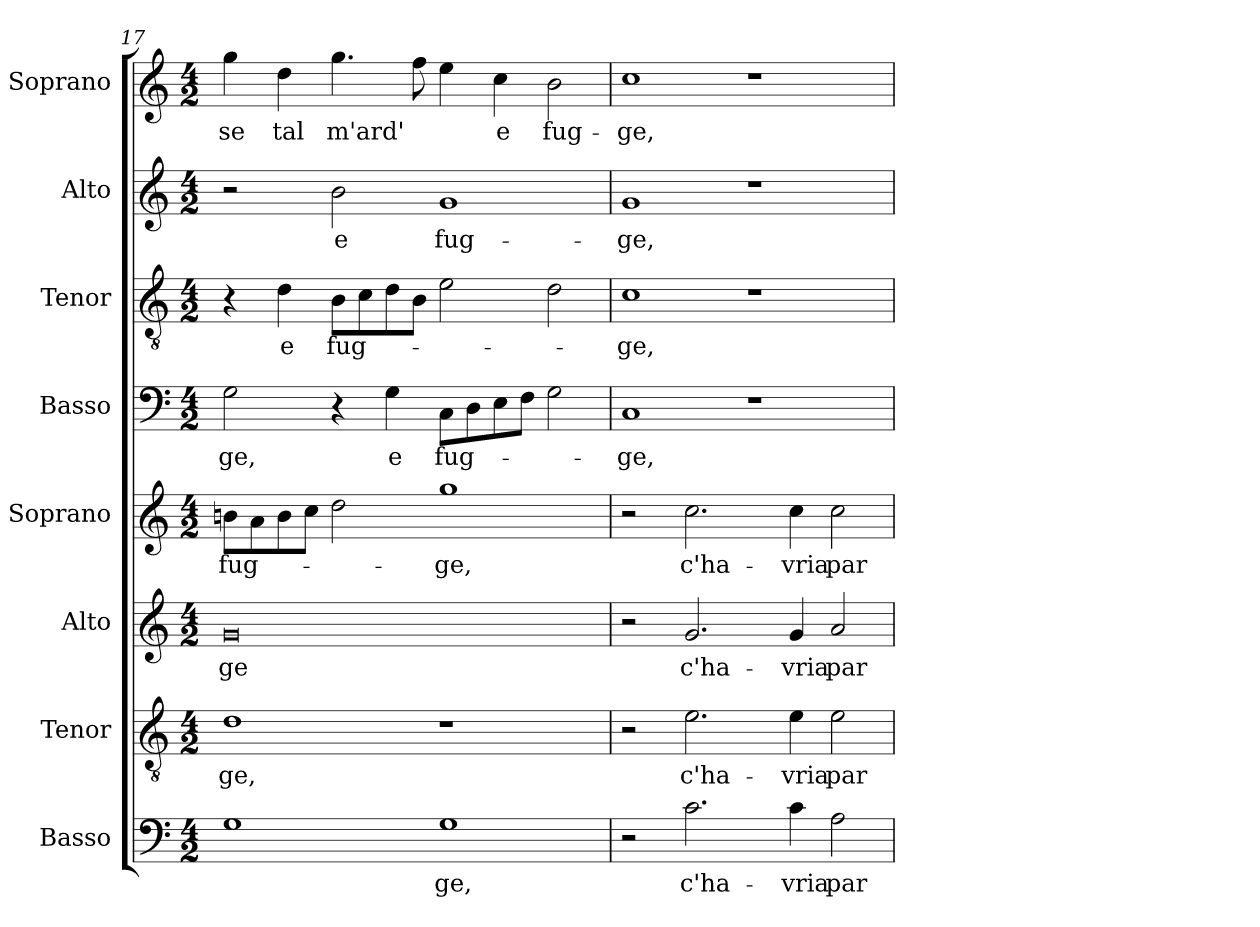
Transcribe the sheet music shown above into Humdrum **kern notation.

**kern	**text	**kern	**text	**kern	**text	**kern	**text	**kern	**text	**kern	**text	**kern	**text	**kern	**text
*part8	*part8	*part7	*part7	*part6	*part6	*part5	*part5	*part4	*part4	*part3	*part3	*part2	*part2	*part1	*part1
*staff8	*staff8	*staff7	*staff7	*staff6	*staff6	*staff5	*staff5	*staff4	*staff4	*staff3	*staff3	*staff2	*staff2	*staff1	*staff1
*I"Basso	*	*I"Tenor	*	*I"Alto	*	*I"Soprano	*	*I"Basso	*	*I"Tenor	*	*I"Alto	*	*I"Soprano	*
*	*	*I'T.	*	*I'A.	*	*I'Sop.	*	*	*	*I'T.	*	*I'A.	*	*I'Sop.	*
!!LO:LB:g=z
*clefF4	*	*clefGv2	*	*clefG2	*	*clefG2	*	*clefF4	*	*clefGv2	*	*clefG2	*	*clefG2	*
*	*	*ITrd7c12	*	*	*	*	*	*	*	*ITrd7c12	*	*	*	*	*
*k[]	*	*k[]	*	*k[]	*	*k[]	*	*k[]	*	*k[]	*	*k[]	*	*k[]	*
*C:	*	*C:	*	*C:	*	*C:	*	*C:	*	*C:	*	*C:	*	*C:	*
*M4/2	*	*M4/2	*	*M4/2	*	*M4/2	*	*M4/2	*	*M4/2	*	*M4/2	*	*M4/2	*
=17	=17	=17	=17	=17	=17	=17	=17	=17	=17	=17	=17	=17	=17	=17	=17
!	!	!	!LO:LY:b:color=#000000	!	!	!	!	!	!	!	!	!	!	!	!
!	!	!	!	!	!LO:LY:b:color=#000000	!	!	!	!	!	!	!	!	!	!
!	!	!	!	!	!	!	!LO:LY:b:color=#000000	!	!	!	!	!	!	!	!
!	!	!	!	!	!	!	!	!	!LO:LY:b:color=#000000	!	!	!	!	!	!
!	!	!	!	!	!	!	!	!	!	!	!	!	!	!	!LO:LY:b:color=#000000
1Gi	.	1Di	-ge,	0gi	-ge	8bni\L	fug-	2Gi\	-ge,	4r	.	2r	.	4ggi\	-se
.	.	.	.	.	.	8ai\	.	.	.	.	.	.	.	.	.
!	!	!	!	!	!	!	!	!	!	!	!LO:LY:b:color=#000000	!	!	!	!
!	!	!	!	!	!	!	!	!	!	!	!	!	!	!	!LO:LY:b:color=#000000
.	.	.	.	.	.	8bi\	.	.	.	4Di\	e	.	.	4ddi\	tal
.	.	.	.	.	.	8cci\J	.	.	.	.	.	.	.	.	.
!	!	!	!	!	!	!	!	!	!	!	!LO:LY:b:color=#000000	!	!	!	!
!	!	!	!	!	!	!	!	!	!	!	!	!	!LO:LY:b:color=#000000	!	!
!	!	!	!	!	!	!	!	!	!	!	!	!	!	!	!LO:LY:b:color=#000000
.	.	.	.	.	.	2ddi\	.	4r	.	8BBi\L	fug-	2bi\	e	4.ggi\	m'ard'
.	.	.	.	.	.	.	.	.	.	8Ci\	.	.	.	.	.
!	!	!	!	!	!	!	!	!	!LO:LY:b:color=#000000	!	!	!	!	!	!
.	.	.	.	.	.	.	.	4Gi\	e	8Di\	.	.	.	.	.
.	.	.	.	.	.	.	.	.	.	8BBi\J	.	.	.	8ffi\	.
!	!LO:LY:b:color=#000000	!	!	!	!	!	!	!	!	!	!	!	!	!	!
!	!	!	!	!	!	!	!LO:LY:b:color=#000000	!	!	!	!	!	!	!	!
!	!	!	!	!	!	!	!	!	!LO:LY:b:color=#000000	!	!	!	!	!	!
!	!	!	!	!	!	!	!	!	!	!	!	!	!LO:LY:b:color=#000000	!	!
1Gi	-ge,	1r	.	.	.	1ggi	-ge,	8Ci\L	fug-	2Ei\	.	1gi	fug-	4eei\	.
.	.	.	.	.	.	.	.	8Di\	.	.	.	.	.	.	.
!	!	!	!	!	!	!	!	!	!	!	!	!	!	!	!LO:LY:b:color=#000000
.	.	.	.	.	.	.	.	8Ei\	.	.	.	.	.	4cci\	e
.	.	.	.	.	.	.	.	8Fi\J	.	.	.	.	.	.	.
!	!	!	!	!	!	!	!	!	!	!	!	!	!	!	!LO:LY:b:color=#000000
.	.	.	.	.	.	.	.	2Gi\	.	2Di\	.	.	.	2bi\	fug-
=18	=18	=18	=18	=18	=18	=18	=18	=18	=18	=18	=18	=18	=18	=18	=18
!	!	!	!	!	!	!	!	!	!LO:LY:b:color=#000000	!	!	!	!	!	!
!	!	!	!	!	!	!	!	!	!	!	!LO:LY:b:color=#000000	!	!	!	!
!	!	!	!	!	!	!	!	!	!	!	!	!	!LO:LY:b:color=#000000	!	!
!	!	!	!	!	!	!	!	!	!	!	!	!	!	!	!LO:LY:b:color=#000000
2r	.	2r	.	2r	.	2r	.	1Ci	-ge,	1Ci	-ge,	1gi	-ge,	1cci	-ge,
!	!LO:LY:b:color=#000000	!	!	!	!	!	!	!	!	!	!	!	!	!	!
!	!	!	!LO:LY:b:color=#000000	!	!	!	!	!	!	!	!	!	!	!	!
!	!	!	!	!	!LO:LY:b:color=#000000	!	!	!	!	!	!	!	!	!	!
!	!	!	!	!	!	!	!LO:LY:b:color=#000000	!	!	!	!	!	!	!	!
2.ci\	c'ha-	2.Ei\	c'ha-	2.gi/	c'ha-	2.cci\	c'ha-	.	.	.	.	.	.	.	.
.	.	.	.	.	.	.	.	1r	.	1r	.	1r	.	1r	.
!	!LO:LY:b:color=#000000	!	!	!	!	!	!	!	!	!	!	!	!	!	!
!	!	!	!LO:LY:b:color=#000000	!	!	!	!	!	!	!	!	!	!	!	!
!	!	!	!	!	!LO:LY:b:color=#000000	!	!	!	!	!	!	!	!	!	!
!	!	!	!	!	!	!	!LO:LY:b:color=#000000	!	!	!	!	!	!	!	!
4ci\	-vria	4Ei\	-vria	4gi/	-vria	4cci\	-vria	.	.	.	.	.	.	.	.
!	!LO:LY:b:color=#000000	!	!	!	!	!	!	!	!	!	!	!	!	!	!
!	!	!	!LO:LY:b:color=#000000	!	!	!	!	!	!	!	!	!	!	!	!
!	!	!	!	!	!LO:LY:b:color=#000000	!	!	!	!	!	!	!	!	!	!
!	!	!	!	!	!	!	!LO:LY:b:color=#000000	!	!	!	!	!	!	!	!
2Ai\	par-	2Ei\	par-	2ai/	par-	2cci\	par-	.	.	.	.	.	.	.	.
=	=	=	=	=	=	=	=	=	=	=	=	=	=	=	=
*-	*-	*-	*-	*-	*-	*-	*-	*-	*-	*-	*-	*-	*-	*-	*-
